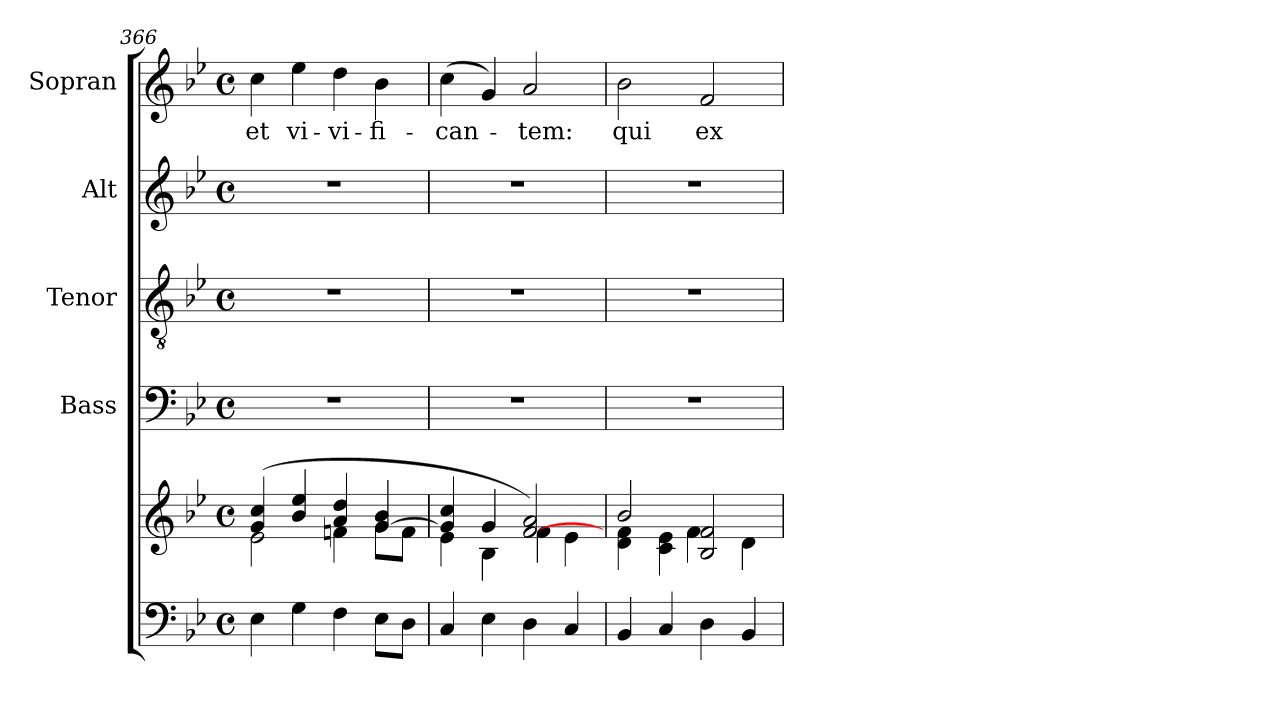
**kern	**kern	**kern	**kern	**kern	**kern	**text
*part5	*part5	*part4	*part3	*part2	*part1	*part1
*staff6	*staff5	*staff4	*staff3	*staff2	*staff1	*staff1
*	*	*I"Bass	*I"Tenor	*I"Alt	*I"Sopran	*
*	*	*I'B.	*I'T.	*I'A.	*I'S.	*
*clefF4	*clefG2	*clefF4	*clefGv2	*clefG2	*clefG2	*
*k[b-e-]	*k[b-e-]	*k[b-e-]	*k[b-e-]	*k[b-e-]	*k[b-e-]	*
*B-:	*B-:	*B-:	*B-:	*B-:	*B-:	*
*M4/4	*M4/4	*M4/4	*M4/4	*M4/4	*M4/4	*
*met(c)	*met(c)	*met(c)	*met(c)	*met(c)	*met(c)	*
=366	=366	=366	=366	=366	=366	=366
*	*^	*	*	*	*	*
!	!	!	!	!	!	!	!LO:LY:b
4E-\	(4g/ 4cc/	2e-\	1r	1r	1r	4cc\	et
!	!	!	!	!	!	!	!LO:LY:b
4G\	4b-/ 4ee-/	.	.	.	.	4ee-\	vi-
!	!	!	!	!	!	!	!LO:LY:b
4F\	4a/ 4dd/	4fn\	.	.	.	4dd\	-vi-
!	!	!	!	!	!	!	!LO:LY:b
8E-\L	[>4g/ 4b-/	8g\L	.	.	.	4b-\	-fi-
8D\J	.	8f\J	.	.	.	.	.
=367	=367	=367	=367	=367	=367	=367	=367
!	!	!	!	!	!	!	!LO:LY:b
4C/	4g/] 4cc/	4e-\	1r	1r	1r	(>4cc\	-can-
4E-\	4g/	4B-\	.	.	.	4g/)	.
!	!	!	!	!	!	!	!LO:LY:b
4D\	[>2f/ 2a/)	4f\	.	.	.	2a/	-tem:
4C/	.	4e-\	.	.	.	.	.
!!LO:PB:g=z
=368	=368	=368	=368	=368	=368	=368	=368
!	!	!	!	!	!	!	!LO:LY:b
4BB-/	2b-/	4d\ 4f\	1r	1r	1r	2b-\	qui
4C/	.	4c\ 4e-\	.	.	.	.	.
!	!	!	!	!	!	!	!LO:LY:b
4D\	2B-/ 2f/	4f\	.	.	.	2f/	ex
4BB-/	.	4d\	.	.	.	.	.
*	*v	*v	*	*	*	*	*
=	=	=	=	=	=	=
*-	*-	*-	*-	*-	*-	*-
